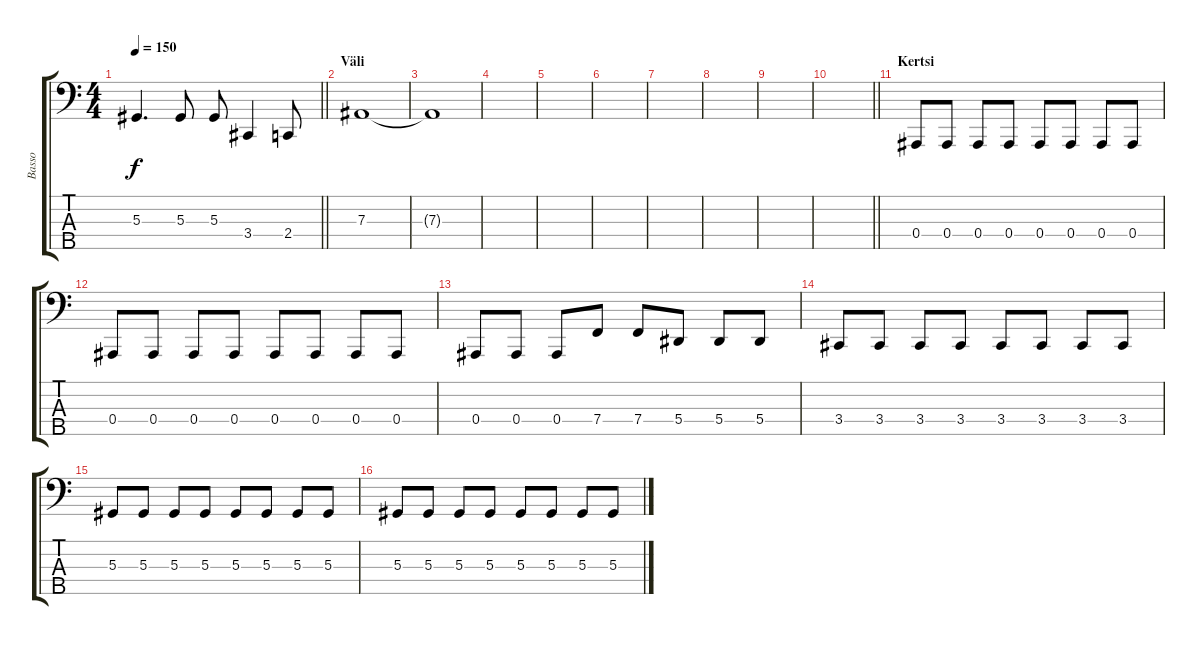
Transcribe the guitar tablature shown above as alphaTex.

\track ("Basso" "Basso") {instrument electricbassfinger}
\staff {score tabs}
\tuning (Db2 Ab1 Eb1 Bb0 F0) {hide}
\ts (4 4)
\tempo 150
\clef f4
\barLineRight lightlight
\ks c
5.3.4{d dy f} 5.3.8 5.3.8 3.4.4 2.4.8 |
\section ("" "Väli")
7.3.1{volume 0} |
7.3{t}.1 |
|
|
|
|
|
|
\barLineRight lightlight
|
\section ("" "Kertsi")
0.4.8{volume 16} 0.4.8 0.4.8 0.4.8 0.4.8 0.4.8 0.4.8 0.4.8 |
0.4.8 0.4.8 0.4.8 0.4.8 0.4.8 0.4.8 0.4.8 0.4.8 |
0.4.8 0.4.8 0.4.8 7.4.8 7.4.8 5.4.8 5.4.8 5.4.8 |
3.4.8 3.4.8 3.4.8 3.4.8 3.4.8 3.4.8 3.4.8 3.4.8 |
5.3.8 5.3.8 5.3.8 5.3.8 5.3.8 5.3.8 5.3.8 5.3.8 |
5.3.8 5.3.8 5.3.8 5.3.8 5.3.8 5.3.8 5.3.8 5.3.8
